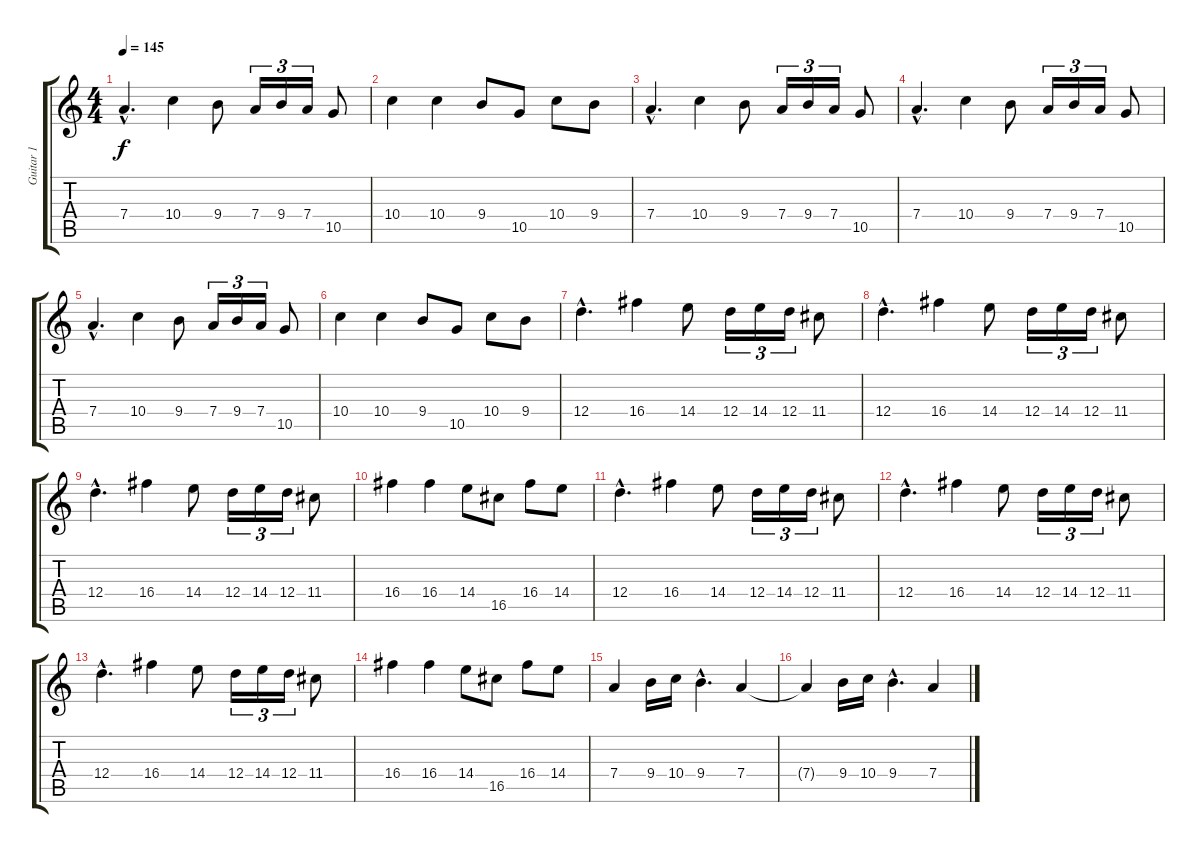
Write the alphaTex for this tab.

\track ("Guitar 1" "Guitar 1") {instrument overdrivenguitar}
\staff {score tabs}
\tuning (E4 B3 G3 D3 A2 E2) {hide}
\ts (4 4)
\tempo 145
\clef g2
\ks c
7.4{hac}.4{d dy f} 10.4.4 9.4.8 7.4.16{tu (3 2)} 9.4.16{tu (3 2)} 7.4.16{tu (3 2)} 10.5.8 |
10.4.4 10.4.4 9.4.8 10.5.8 10.4.8 9.4.8 |
7.4{hac}.4{d} 10.4.4 9.4.8 7.4.16{tu (3 2)} 9.4.16{tu (3 2)} 7.4.16{tu (3 2)} 10.5.8 |
7.4{hac}.4{d} 10.4.4 9.4.8 7.4.16{tu (3 2)} 9.4.16{tu (3 2)} 7.4.16{tu (3 2)} 10.5.8 |
7.4{hac}.4{d} 10.4.4 9.4.8 7.4.16{tu (3 2)} 9.4.16{tu (3 2)} 7.4.16{tu (3 2)} 10.5.8 |
10.4.4 10.4.4 9.4.8 10.5.8 10.4.8 9.4.8 |
12.4{hac}.4{d} 16.4.4 14.4.8 12.4.16{tu (3 2)} 14.4.16{tu (3 2)} 12.4.16{tu (3 2)} 11.4.8 |
12.4{hac}.4{d} 16.4.4 14.4.8 12.4.16{tu (3 2)} 14.4.16{tu (3 2)} 12.4.16{tu (3 2)} 11.4.8 |
12.4{hac}.4{d} 16.4.4 14.4.8 12.4.16{tu (3 2)} 14.4.16{tu (3 2)} 12.4.16{tu (3 2)} 11.4.8 |
16.4.4 16.4.4 14.4.8 16.5.8 16.4.8 14.4.8 |
12.4{hac}.4{d} 16.4.4 14.4.8 12.4.16{tu (3 2)} 14.4.16{tu (3 2)} 12.4.16{tu (3 2)} 11.4.8 |
12.4{hac}.4{d} 16.4.4 14.4.8 12.4.16{tu (3 2)} 14.4.16{tu (3 2)} 12.4.16{tu (3 2)} 11.4.8 |
12.4{hac}.4{d} 16.4.4 14.4.8 12.4.16{tu (3 2)} 14.4.16{tu (3 2)} 12.4.16{tu (3 2)} 11.4.8 |
16.4.4 16.4.4 14.4.8 16.5.8 16.4.8 14.4.8 |
7.4.4 9.4.16 10.4.16 9.4{hac}.4{d} 7.4.4 |
7.4{t}.4 9.4.16 10.4.16 9.4{hac}.4{d} 7.4.4
